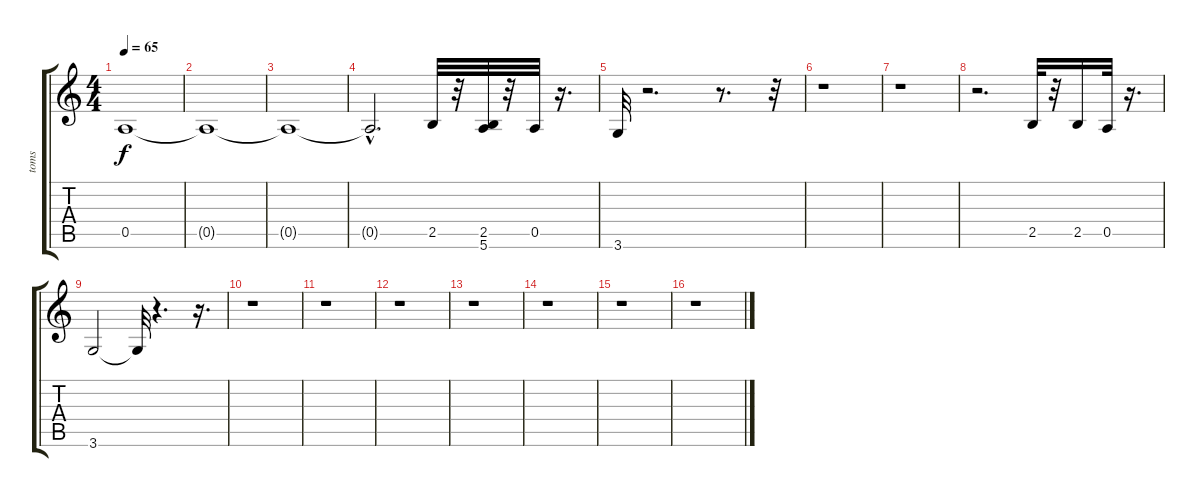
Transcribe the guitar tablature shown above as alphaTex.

\track ("toms" "toms") {instrument acousticguitarnylon}
\staff {score tabs}
\tuning (E4 B3 G3 D3 A2 E2) {hide}
\ts (4 4)
\tempo 65
\clef g2
\ks c
0.5.1{dy f} |
0.5{t}.1 |
0.5{t}.1 |
0.5{hac t}.2{d} 2.5.32 r.32 (2.5 5.6).32 r.32 0.5.32 r.16{d} |
3.6.32 r.2{d} r.8{d} r.32 |
r.1 |
r.1 |
r.2{d} 2.5.32 r.32 2.5.16 0.5.32 r.16{d} |
3.6.2 3.6{t}.32 r.4{d} r.16{d} |
r.1 |
r.1 |
r.1 |
r.1 |
r.1 |
r.1 |
r.1
